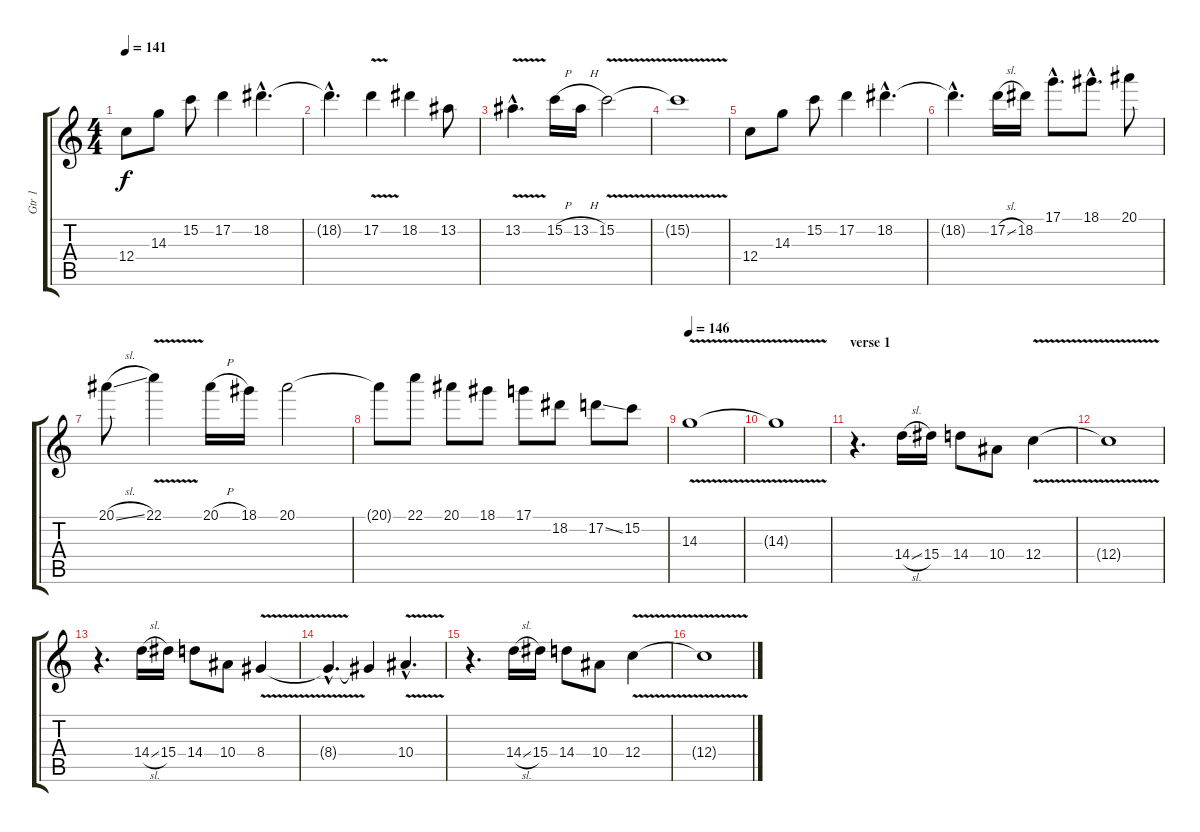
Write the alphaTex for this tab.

\track ("Gtr 1" "Gtr 1") {instrument overdrivenguitar}
\staff {score tabs}
\tuning (D4 A3 F3 C3 G2 C2) {hide}
\ts (4 4)
\tempo 141
\clef g2
\ks c
12.4.8{dy f} 14.3.8 15.2.8 17.2.4 18.2{hac}.4{d} |
18.2{hac t}.4{d} 17.2{v}.4 18.2.4 13.2.8 |
13.2{v hac}.4{d} 15.2{h}.16 13.2{h}.16 15.2{v}.2 |
15.2{t}.1 |
12.4.8 14.3.8 15.2.8 17.2.4 18.2{hac}.4{d} |
18.2{hac t}.4{d} 17.2{sl}.16 18.2.16 17.1{hac}.8{d} 18.1{hac}.8{d} 20.1.8 |
20.1{sl}.8 22.1{v}.4 20.1{h}.16 18.1.16 20.1.2 |
20.1{t}.8 22.1.8 20.1.8 18.1.8 17.1.8 18.2.8 17.2{ss}.8 15.2.8 |
\tempo 146
14.3{v}.1 |
14.3{t}.1 |
\section ("" "verse 1")
r.4{d instrument distortionguitar} 14.4{sl}.16 15.4.16 14.4.8 10.4.8 12.4{v}.4 |
12.4{t}.1 |
r.4{d} 14.4{sl}.16 15.4.16 14.4.8 10.4.8 8.4{v}.4 |
8.4{hac t}.4{d} 8.4{t}.4 10.4{v hac}.4{d} |
r.4{d} 14.4{sl}.16 15.4.16 14.4.8 10.4.8 12.4{v}.4 |
12.4{t}.1
